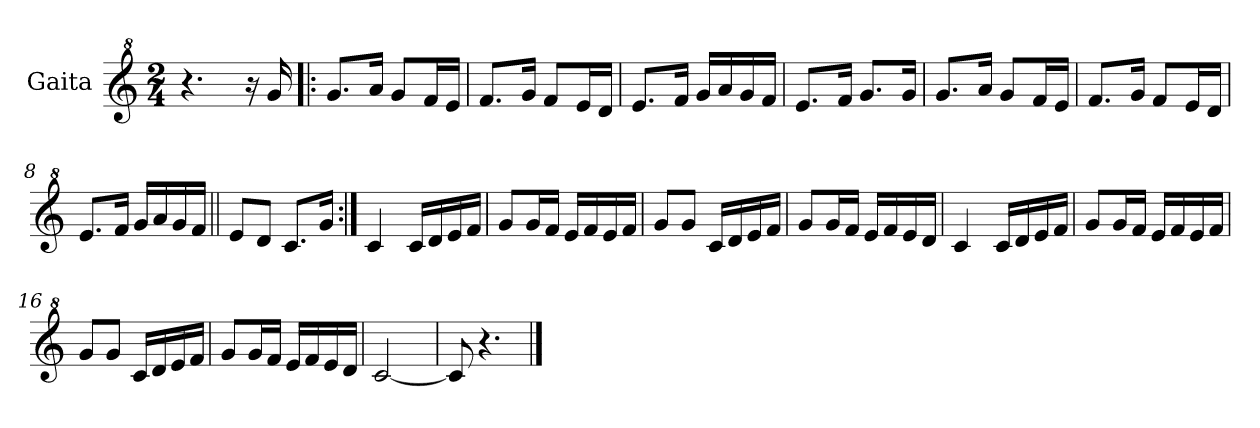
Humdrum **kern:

**kern
*part1
*staff1
*I"Gaita
*clefG^2
*k[]
*M2/4
*MM120
=1
4.r
16r
16gg/
=2!|:
8.gg/L
16aa/Jk
8gg/L
16ff/L
16ee/JJ
=3
8.ff/L
16gg/Jk
8ff/L
16ee/L
16dd/JJ
=4
8.ee/L
16ff/Jk
16gg/LL
16aa/
16gg/
16ff/JJ
=5
8.ee/L
16ff/Jk
8.gg/L
16gg/Jk
=6
8.gg/L
16aa/Jk
8gg/L
16ff/L
16ee/JJ
=7
8.ff/L
16gg/Jk
8ff/L
16ee/L
16dd/JJ
!!LO:LB:g=z
=8
8.ee/L
16ff/Jk
16gg/LL
16aa/
16gg/
16ff/JJ
=9||
8ee/L
8dd/J
8.cc/L
16gg/Jk
=10:|!
4cc/
16cc/LL
16dd/
16ee/
16ff/JJ
=11
8gg/L
16gg/L
16ff/JJ
16ee/LL
16ff/
16ee/
16ff/JJ
=12
8gg/L
8gg/J
16cc/LL
16dd/
16ee/
16ff/JJ
=13
8gg/L
16gg/L
16ff/JJ
16ee/LL
16ff/
16ee/
16dd/JJ
=14
4cc/
16cc/LL
16dd/
16ee/
16ff/JJ
!!LO:LB:g=z
=15
8gg/L
16gg/L
16ff/JJ
16ee/LL
16ff/
16ee/
16ff/JJ
=16
8gg/L
8gg/J
16cc/LL
16dd/
16ee/
16ff/JJ
=17
8gg/L
16gg/L
16ff/JJ
16ee/LL
16ff/
16ee/
16dd/JJ
=18
[2cc/
=19
8cc/]
4.r
==
*-
